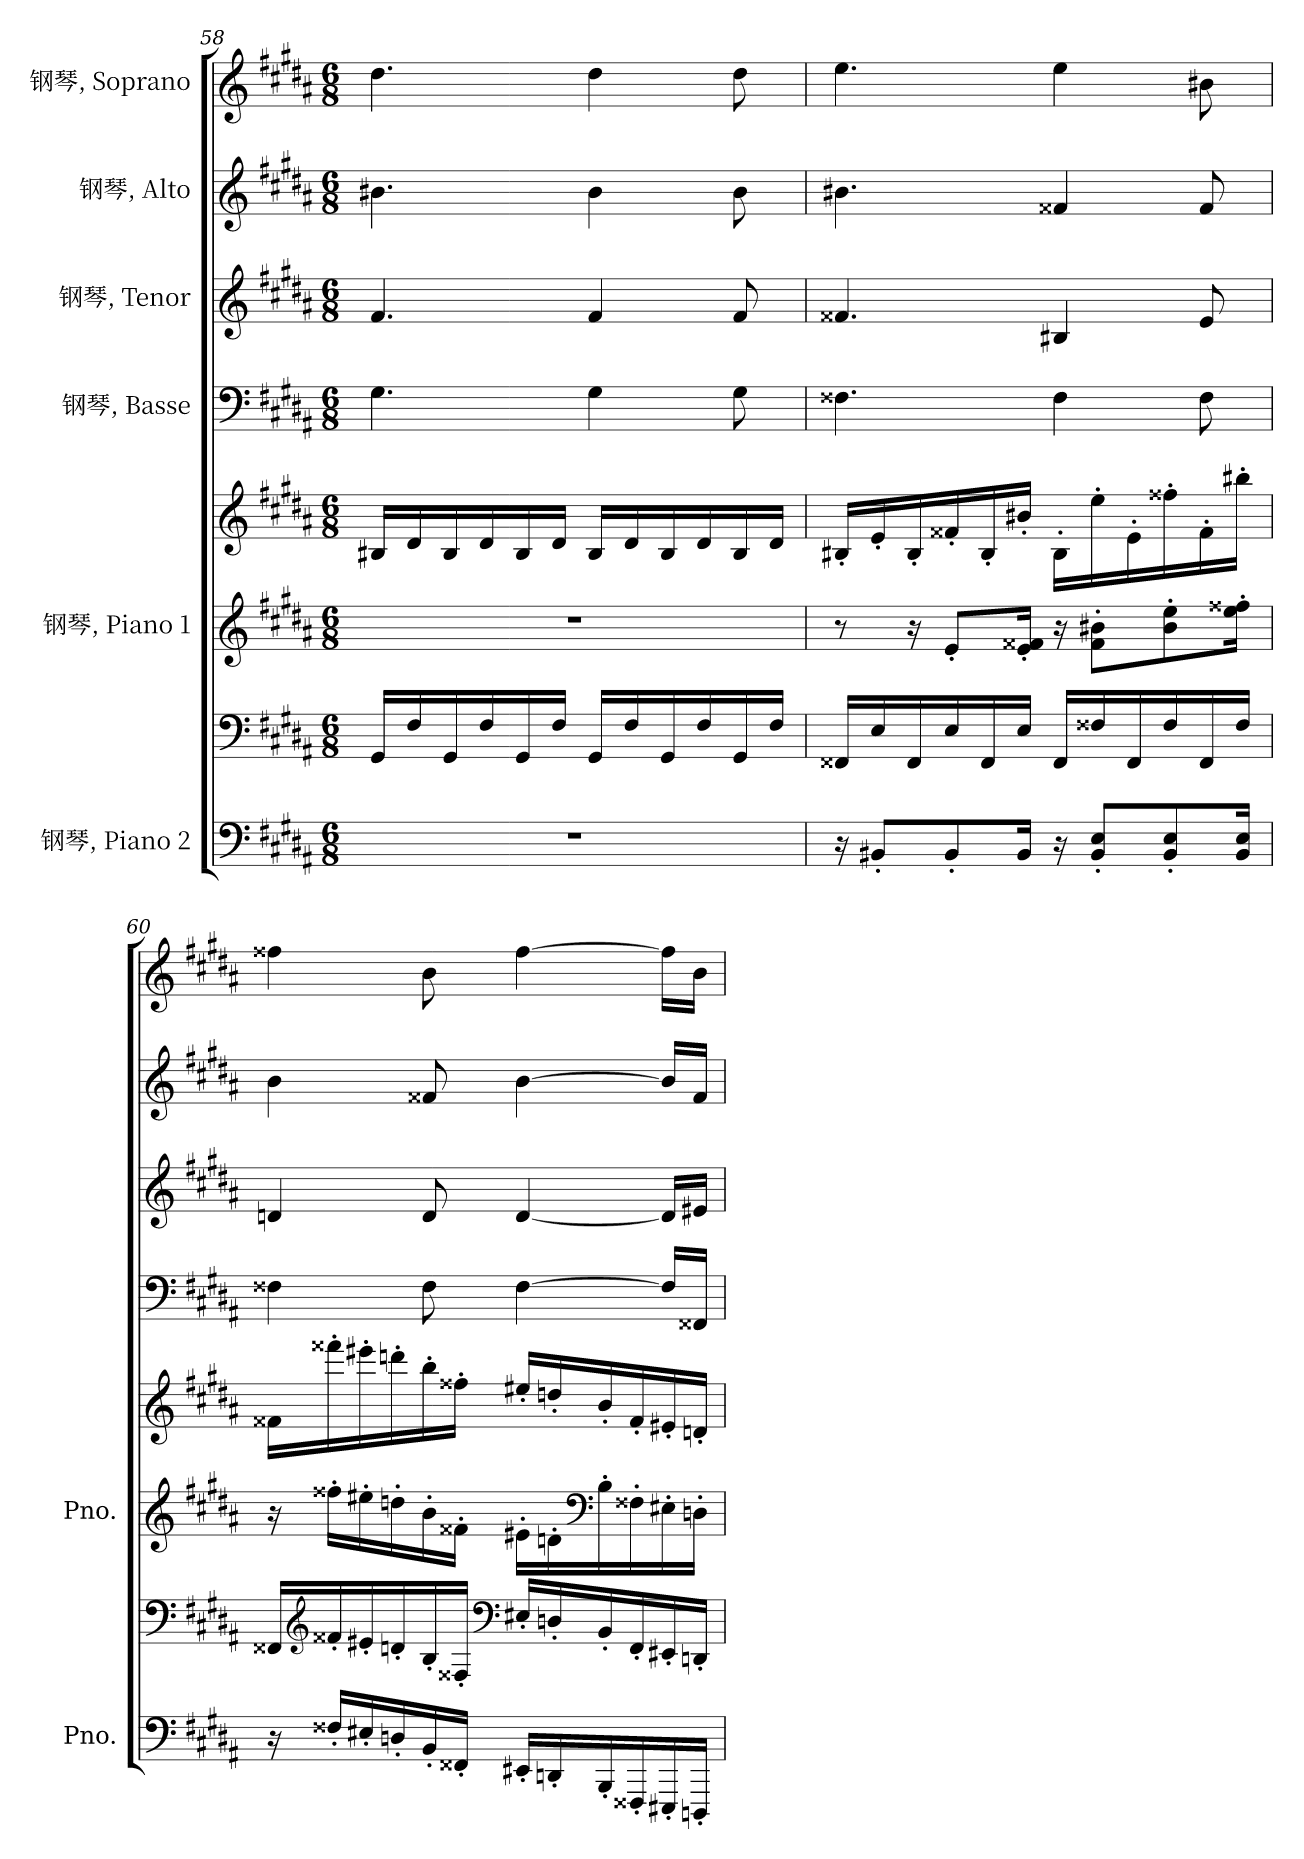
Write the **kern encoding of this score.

**kern	**kern	**kern	**kern	**kern	**kern	**kern	**kern
*part6	*part6	*part5	*part5	*part4	*part3	*part2	*part1
*staff8	*staff7	*staff6	*staff5	*staff4	*staff3	*staff2	*staff1
*I"钢琴, Piano 2	*	*I"钢琴, Piano 1	*	*I"钢琴, Basse	*I"钢琴, Tenor	*I"钢琴, Alto	*I"钢琴, Soprano
*I'Pno.	*	*I'Pno.	*	*	*	*	*
!!LO:PB:g=z
*clefF4	*clefF4	*clefG2	*clefG2	*clefF4	*clefG2	*clefG2	*clefG2
*k[f#c#g#d#a#]	*k[f#c#g#d#a#]	*k[f#c#g#d#a#]	*k[f#c#g#d#a#]	*k[f#c#g#d#a#]	*k[f#c#g#d#a#]	*k[f#c#g#d#a#]	*k[f#c#g#d#a#]
*M6/8	*M6/8	*M6/8	*M6/8	*M6/8	*M6/8	*M6/8	*M6/8
=58	=58	=58	=58	=58	=58	=58	=58
2.r	16GG#/LL	2.r	16B#X/LL	4.G#\	4.f#/	4.b#X\	4.dd#\
.	16F#/	.	16d#/	.	.	.	.
.	16GG#/	.	16B#/	.	.	.	.
.	16F#/	.	16d#/	.	.	.	.
.	16GG#/	.	16B#/	.	.	.	.
.	16F#/JJ	.	16d#/JJ	.	.	.	.
.	16GG#/LL	.	16B#/LL	4G#\	4f#/	4b#\	4dd#\
.	16F#/	.	16d#/	.	.	.	.
.	16GG#/	.	16B#/	.	.	.	.
.	16F#/	.	16d#/	.	.	.	.
.	16GG#/	.	16B#/	8G#\	8f#/	8b#\	8dd#\
.	16F#/JJ	.	16d#/JJ	.	.	.	.
=59	=59	=59	=59	=59	=59	=59	=59
16r	16FF##X/LL	8r	16B#X'/LL	4.F##X\	4.f##X/	4.b#X\	4.ee\
8BB#X'/L	16E/	.	16e'/	.	.	.	.
.	16FF##/	16r	16B#'/	.	.	.	.
8BB#'/	16E/	8e'/L	16f##X'/	.	.	.	.
.	16FF##/	.	16B#'/	.	.	.	.
16BB#/Jk	16E/JJ	16e/' 16f##X/'Jk	16b#X'/JJ	.	.	.	.
16r	16FF##/LL	16r	16B#'\LL	4F##\	4B#X/	4f##X/	4ee\
8BB#/' 8E/'L	16F##X/	8f##\' 8b#X\'L	16ee'\	.	.	.	.
.	16FF##/	.	16e'\	.	.	.	.
8BB#/' 8E/'	16F##/	8b#\' 8ee\'	16ff##X'\	.	.	.	.
.	16FF##/	.	16f##'\	8F##\	8e/	8f##/	8b#X\
16BB#/ 16E/Jk	16F##/JJ	16ee\' 16ff##X\'Jk	16bb#X'\JJ	.	.	.	.
!!LO:PB:g=z
=60	=60	=60	=60	=60	=60	=60	=60
16r	16FF##X/LL	16r	16f##X\LL	4F##X\	4dn/	4b\	4ff##X\
*	*clefG2	*	*	*	*	*	*
16F##X'/LL	16f##X'/	16ff##X'\LL	16fff##X'\	.	.	.	.
16E#X'/	16e#X'/	16ee#X'\	16eee#X'\	.	.	.	.
16Dn'/	16dn'/	16ddn'\	16dddn'\	.	.	.	.
16BB'/	16B'/	16b'\	16bb'\	8F##\	8d/	8f##X/	8b\
16FF##X'/JJ	16F##X'/JJ	16f##X'\JJ	16ff##X'\JJ	.	.	.	.
*	*clefF4	*	*	*	*	*	*
16EE#X'/LL	16E#X'/LL	16e#X'\LL	16ee#X'/LL	[4F##\	[4d/	[4b\	[4ff##\
16DDn'/	16Dn'/	16dn'\	16ddn'/	.	.	.	.
*	*	*clefF4	*	*	*	*	*
16BBB'/	16BB'/	16B'\	16b'/	.	.	.	.
16FFF##X'/	16FF##'/	16F##X'\	16f##'/	.	.	.	.
16EEE#X'/	16EE#X'/	16E#X'\	16e#X'/	16F##/LL]	16d/LL]	16b/LL]	16ff##\LL]
16DDDn'/JJ	16DDn'/JJ	16Dn'\JJ	16dn'/JJ	16FF##X/JJ	16e#X/JJ	16f##/JJ	16b\JJ
=	=	=	=	=	=	=	=
*-	*-	*-	*-	*-	*-	*-	*-
